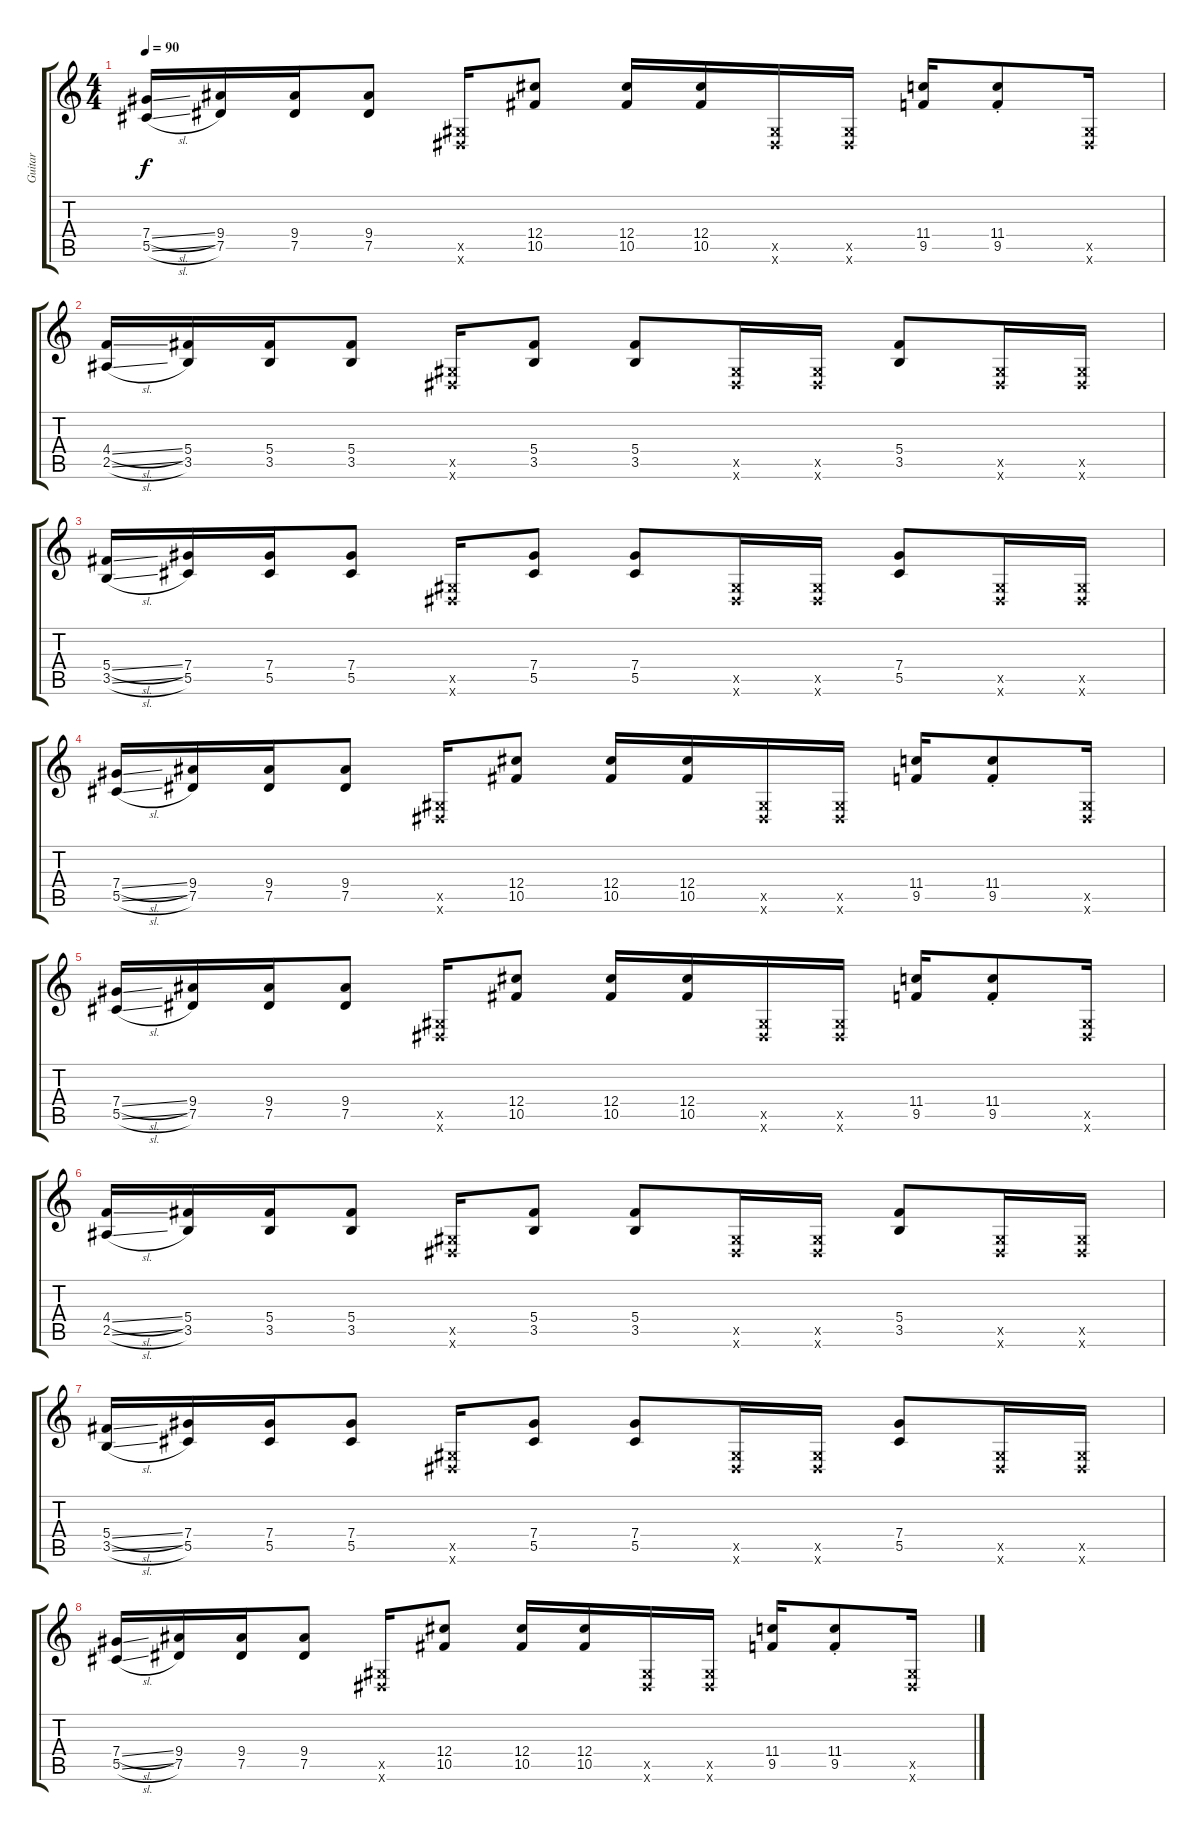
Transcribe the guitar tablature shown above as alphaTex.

\track ("Guitar" "Guitar") {instrument distortionguitar}
\staff {score tabs}
\tuning (Eb4 Bb3 Gb3 Db3 Ab2 Eb2) {hide}
\ts (4 4)
\tempo 90
\clef g2
\ks c
(7.4{sl} 5.5{sl}).16{dy f} (9.4 7.5).16 (9.4 7.5).16 (9.4 7.5).8 (0.5{x} 0.6{x}).16 (12.4 10.5).8 (12.4 10.5).16 (12.4 10.5).16 (0.5{x} 0.6{x}).16 (0.5{x} 0.6{x}).16 (11.4 9.5).16 (11.4{st} 9.5{st}).8 (0.5{x} 0.6{x}).16 |
(4.4{sl} 2.5{sl}).16 (5.4 3.5).16 (5.4 3.5).16 (5.4 3.5).8 (0.5{x} 0.6{x}).16 (5.4 3.5).8 (5.4 3.5).8 (0.5{x} 0.6{x}).16 (0.5{x} 0.6{x}).16 (5.4 3.5).8 (0.5{x} 0.6{x}).16 (0.5{x} 0.6{x}).16 |
(5.4{sl} 3.5{sl}).16 (7.4 5.5).16 (7.4 5.5).16 (7.4 5.5).8 (0.5{x} 0.6{x}).16 (7.4 5.5).8 (7.4 5.5).8 (0.5{x} 0.6{x}).16 (0.5{x} 0.6{x}).16 (7.4 5.5).8 (0.5{x} 0.6{x}).16 (0.5{x} 0.6{x}).16 |
(7.4{sl} 5.5{sl}).16 (9.4 7.5).16 (9.4 7.5).16 (9.4 7.5).8 (0.5{x} 0.6{x}).16 (12.4 10.5).8 (12.4 10.5).16 (12.4 10.5).16 (0.5{x} 0.6{x}).16 (0.5{x} 0.6{x}).16 (11.4 9.5).16 (11.4{st} 9.5{st}).8 (0.5{x} 0.6{x}).16 |
(7.4{sl} 5.5{sl}).16 (9.4 7.5).16 (9.4 7.5).16 (9.4 7.5).8 (0.5{x} 0.6{x}).16 (12.4 10.5).8 (12.4 10.5).16 (12.4 10.5).16 (0.5{x} 0.6{x}).16 (0.5{x} 0.6{x}).16 (11.4 9.5).16 (11.4{st} 9.5{st}).8 (0.5{x} 0.6{x}).16 |
(4.4{sl} 2.5{sl}).16 (5.4 3.5).16 (5.4 3.5).16 (5.4 3.5).8 (0.5{x} 0.6{x}).16 (5.4 3.5).8 (5.4 3.5).8 (0.5{x} 0.6{x}).16 (0.5{x} 0.6{x}).16 (5.4 3.5).8 (0.5{x} 0.6{x}).16 (0.5{x} 0.6{x}).16 |
(5.4{sl} 3.5{sl}).16 (7.4 5.5).16 (7.4 5.5).16 (7.4 5.5).8 (0.5{x} 0.6{x}).16 (7.4 5.5).8 (7.4 5.5).8 (0.5{x} 0.6{x}).16 (0.5{x} 0.6{x}).16 (7.4 5.5).8 (0.5{x} 0.6{x}).16 (0.5{x} 0.6{x}).16 |
(7.4{sl} 5.5{sl}).16 (9.4 7.5).16 (9.4 7.5).16 (9.4 7.5).8 (0.5{x} 0.6{x}).16 (12.4 10.5).8 (12.4 10.5).16 (12.4 10.5).16 (0.5{x} 0.6{x}).16 (0.5{x} 0.6{x}).16 (11.4 9.5).16 (11.4{st} 9.5{st}).8 (0.5{x} 0.6{x}).16
